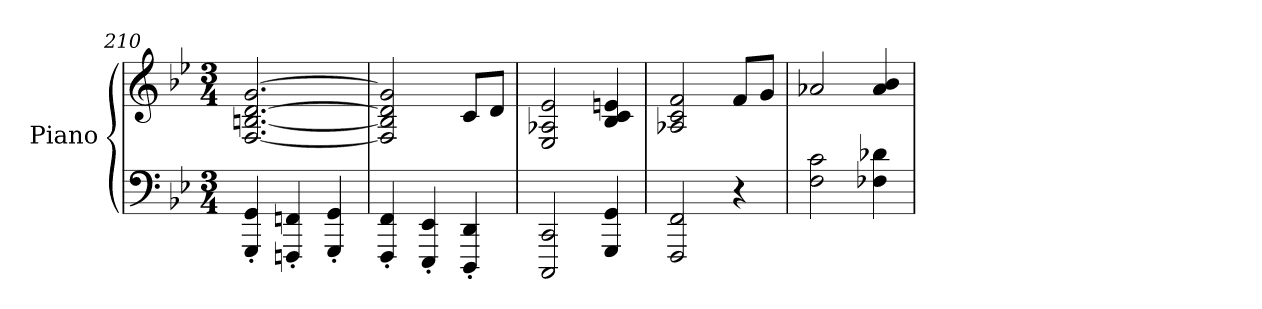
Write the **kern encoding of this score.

**kern	**kern
*part1	*part1
*staff2	*staff1
*I"Piano	*
*I'Pno.	*
*clefF4	*clefG2
*k[b-e-]	*k[b-e-]
*M3/4	*M3/4
=210	=210
4GGG/' 4GG/'	[2.F/ [2.Bn/ [2.d/ [2.g/
4FFFn/' 4FFn/'	.
4GGG/' 4GG/'	.
=211	=211
4FFF/' 4FF/'	2F/] 2B/] 2d/] 2g/]
4EEE-/' 4EE-/'	.
4DDD/' 4DD/'	8c/L
.	8d/J
=212	=212
2CCC/ 2CC/	2E-/ 2A-X/ 2e-/
4GGG/ 4GG/	4B-/ 4c/ 4en/
!!LO:LB:g=z
=213	=213
2FFF/ 2FF/	2A-X/ 2c/ 2f/
4r	8f/L
.	8g/J
=214	=214
2F\ 2c\	2a-X/
4F-X\ 4d-X\	4a-/ 4b-/
=	=
*-	*-
